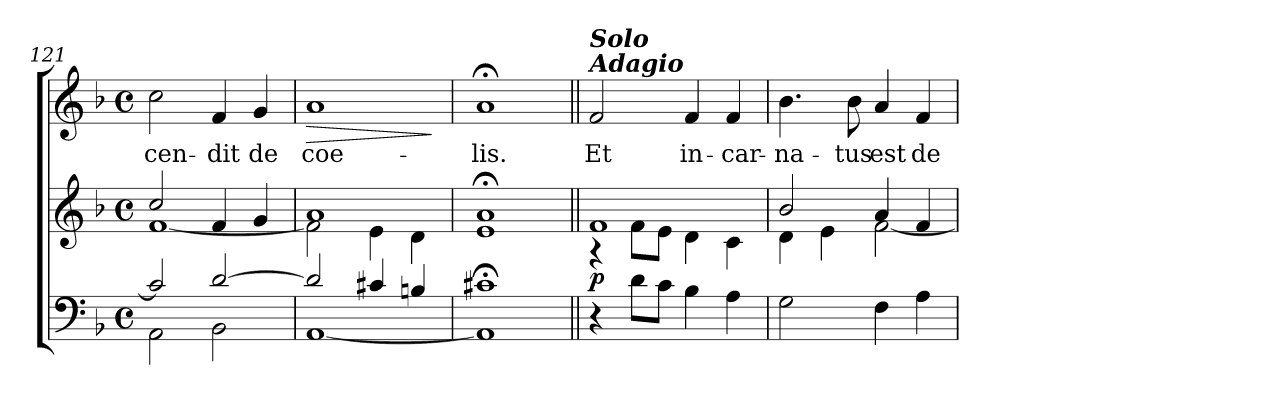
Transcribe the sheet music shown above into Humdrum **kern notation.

**kern	**kern	**dynam	**kern	**text	**dynam
*part2	*part2	*part2	*part1	*part1	*part1
*staff3	*staff2	*staff2/3	*staff1	*staff1	*staff1
*clefF4	*clefG2	*	*clefG2	*	*
*k[b-]	*k[b-]	*	*k[b-]	*	*
*F:	*F:	*	*F:	*	*
*M4/4	*M4/4	*	*M4/4	*	*
*met(c)	*met(c)	*	*met(c)	*	*
=121	=121	=121	=121	=121	=121
*^	*^	*	*	*	*
!	!	!	!	!	!	!LO:LY:b	!
2c/]	2AA\	2cc/	[<1f	.	2cc\	-cen-	.
!	!	!	!	!	!	!LO:LY:b	!
[>2d/	2BB-\	4f/	.	.	4f/	-dit	.
!	!	!	!	!	!	!LO:LY:b	!
.	.	4g/	.	.	4g/	de	.
=122	=122	=122	=122	=122	=122	=122	=122
!	!	!	!	!	!	!LO:LY:b	!LO:HP:b
2d/]	[<1AA	1a	2f\]	.	1a	coe-	>
4c#X/	.	.	4e\	.	.	.	.
4Bn/	.	.	4d\	.	.	.	.
*v	*v	*	*	*	*	*	*
*	*v	*v	*	*	*	*
.	.	.	.	.	]
=123	=123	=123	=123	=123	=123
*^	*	*	*	*	*
!	!	!	!	!	!LO:LY:b	!
1c#X;	1AA]	1e;< 1a;<	.	1a;<	-lis.	.
=124||	=124||	=124||	=124||	=124||	=124||	=124||
*	*	*^	*	*	*	*
!	!	!	!	!	!LO:TX:a:Bi:t=Adagio	!	!
!	!	!	!	!	!LO:TX:a:Bi:t=Solo	!	!
!	!	!	!	!LO:DY:b	!	!LO:LY:b	!
*v	*v	*	*	*	*	*	*
4r	1f	4rA	p	2f/	Et	.
8d\L	.	8f\L	.	.	.	.
8c\J	.	8e\J	.	.	.	.
!	!	!	!	!	!LO:LY:b	!
4B-\	.	4d\	.	4f/	in-	.
!	!	!	!	!	!LO:LY:b	!
4A\	.	4c\	.	4f/	-car-	.
!!LO:PB:g=z
=125	=125	=125	=125	=125	=125	=125
!	!	!	!	!	!LO:LY:b	!
2G\	2b-/	4d\	.	4.b-\	-na-	.
.	.	4e\	.	.	.	.
!	!	!	!	!	!LO:LY:b	!
.	.	.	.	8b-\	-tus	.
!	!	!	!	!	!LO:LY:b	!
4F\	4a/	[<2f\	.	4a/	est	.
!	!	!	!	!	!LO:LY:b	!
4A\	4f/	.	.	4f/	de	.
*	*v	*v	*	*	*	*
=	=	=	=	=	=
*-	*-	*-	*-	*-	*-
